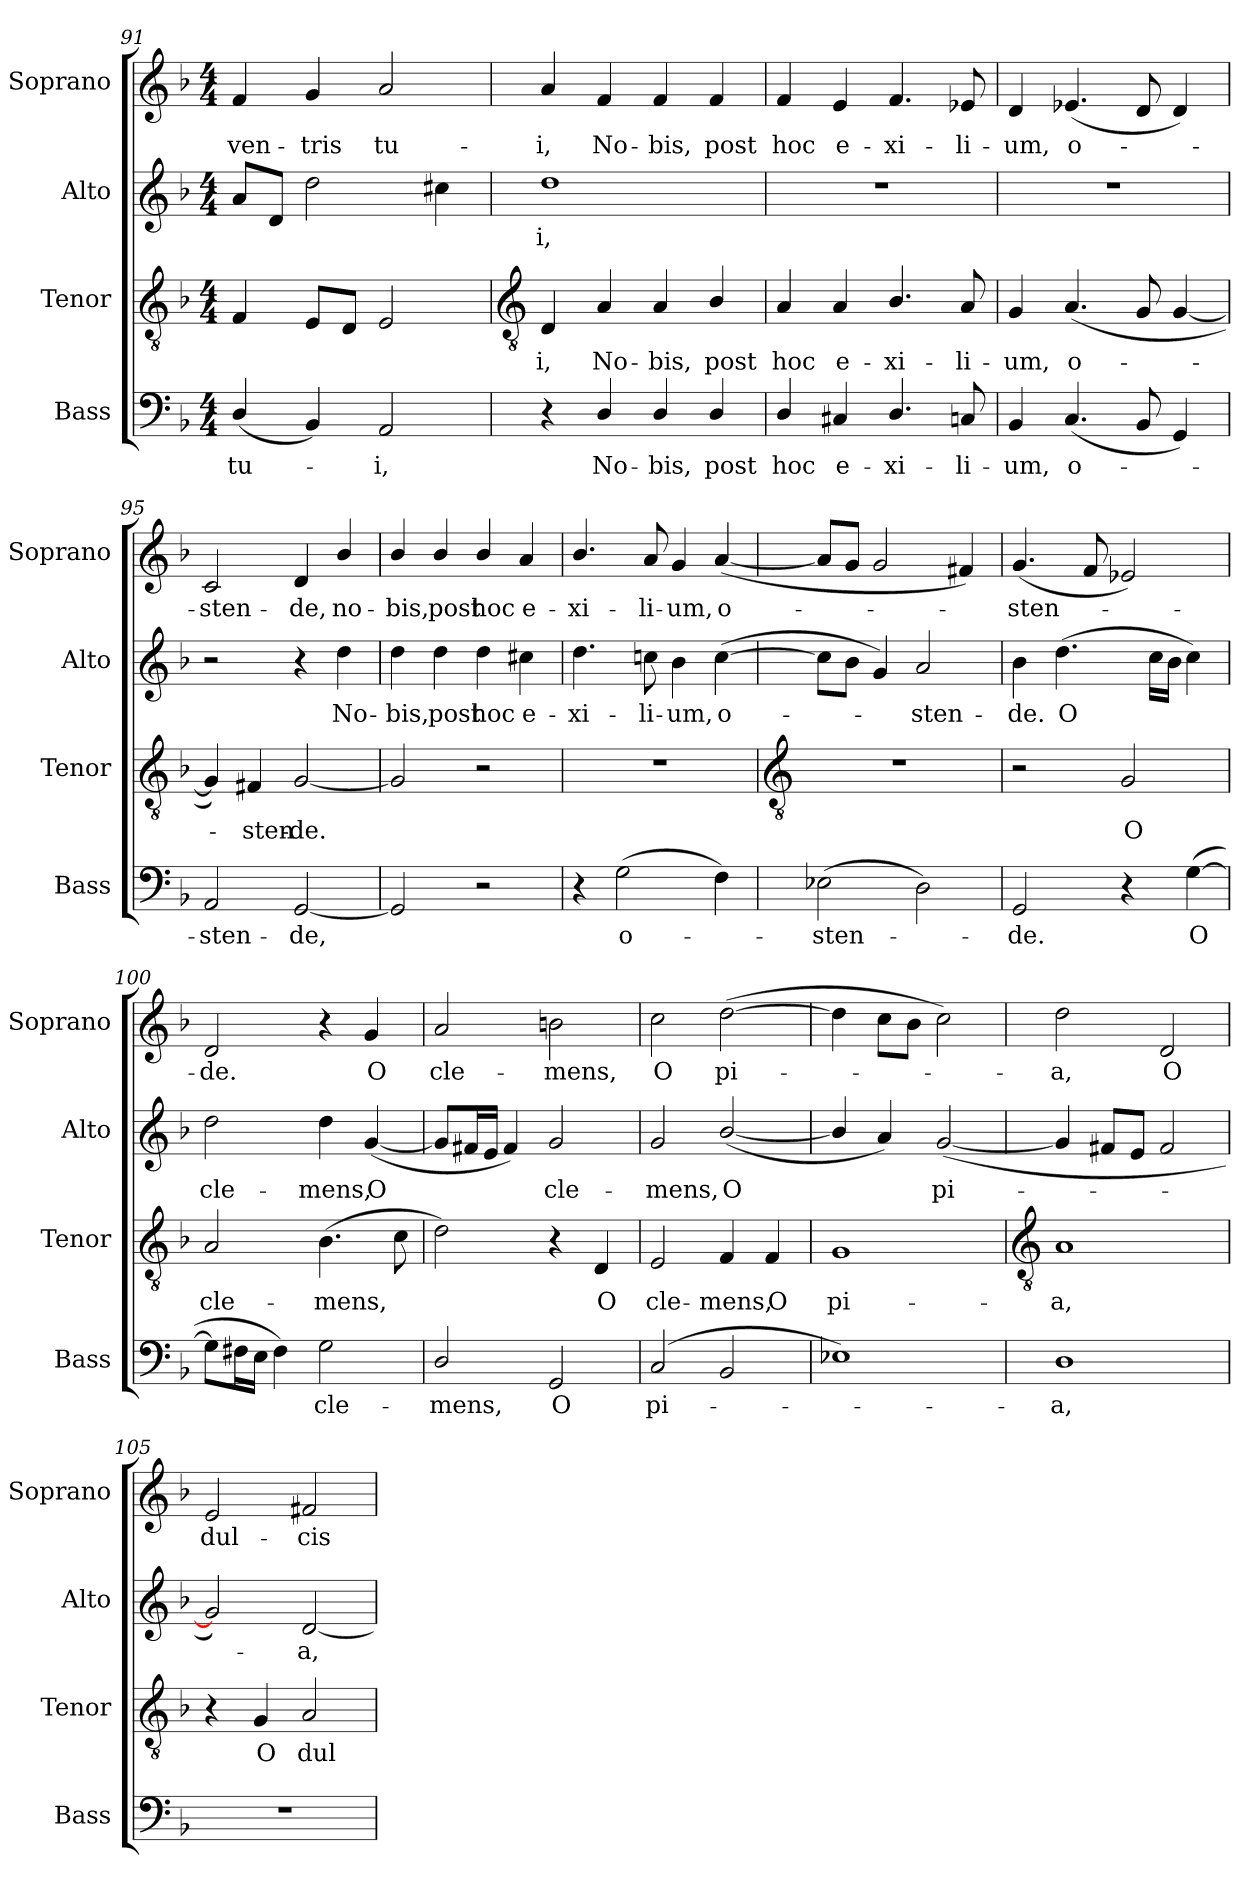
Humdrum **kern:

**kern	**text	**kern	**text	**kern	**text	**kern	**text
*part4	*part4	*part3	*part3	*part2	*part2	*part1	*part1
*staff4	*staff4	*staff3	*staff3	*staff2	*staff2	*staff1	*staff1
*I"Bass	*	*I"Tenor	*	*I"Alto	*	*I"Soprano	*
*I'Bass	*	*I'Tenor	*	*I'Alto	*	*I'Soprano	*
*clefF4	*	*clefGv2	*	*clefG2	*	*clefG2	*
*k[b-]	*	*k[b-]	*	*k[b-]	*	*k[b-]	*
*F:	*	*F:	*	*F:	*	*F:	*
*M4/4	*	*M4/4	*	*M4/4	*	*M4/4	*
=91	=91	=91	=91	=91	=91	=91	=91
!	!LO:LY:b	!	!	!	!	!	!LO:LY:b
(<4D/	tu-	4F	.	8aL	.	4f	ven-
.	.	.	.	8dJ	.	.	.
!	!	!	!	!	!	!	!LO:LY:b
4BB-)	.	8EL	.	2dd	.	4g	-tris
.	.	8DJ	.	.	.	.	.
!	!LO:LY:b	!	!	!	!	!	!LO:LY:b
2AA	i,	2E	.	.	.	2a	tu-
.	.	.	.	4cc#X	.	.	.
!!LO:LB:g=z
=92	=92	=92	=92	=92	=92	=92	=92
*	*	*clefGv2	*	*	*	*	*
!	!	!	!LO:LY:b	!	!LO:LY:b	!	!LO:LY:b
4r	.	4D	i,	1dd	i,	4a	-i,
!	!LO:LY:b	!	!LO:LY:b	!	!	!	!LO:LY:b
4D/	No-	4A	No-	.	.	4f	No-
!	!LO:LY:b	!	!LO:LY:b	!	!	!	!LO:LY:b
4D/	-bis,	4A	-bis,	.	.	4f	-bis,
!	!LO:LY:b	!	!LO:LY:b	!	!	!	!LO:LY:b
4D/	post	4B-/	post	.	.	4f	post
=93	=93	=93	=93	=93	=93	=93	=93
!	!LO:LY:b	!	!LO:LY:b	!	!	!	!LO:LY:b
4D/	hoc	4A	hoc	1r	.	4f	hoc
!	!LO:LY:b	!	!LO:LY:b	!	!	!	!LO:LY:b
4C#X	e-	4A	e-	.	.	4e	e-
!	!LO:LY:b	!	!LO:LY:b	!	!	!	!LO:LY:b
4.D/	-xi-	4.B-/	-xi-	.	.	4.f	-xi-
!	!LO:LY:b	!	!LO:LY:b	!	!	!	!LO:LY:b
8Cn	-li-	8A	-li-	.	.	8e-X	-li-
=94	=94	=94	=94	=94	=94	=94	=94
!	!LO:LY:b	!	!LO:LY:b	!	!	!	!LO:LY:b
4BB-	-um,	4G	-um,	1r	.	4d	-um,
!	!LO:LY:b	!	!LO:LY:b	!	!	!	!LO:LY:b
(<4.C	o-	(<4.A	o-	.	.	(<4.e-X	o-
8BB-	.	8G	.	.	.	8d	.
4GG)	.	[4G	.	.	.	4d)	.
=95	=95	=95	=95	=95	=95	=95	=95
!	!LO:LY:b	!	!	!	!	!	!LO:LY:b
2AA	sten-	4G])	.	2r	.	2c	sten-
!	!	!	!LO:LY:b	!	!	!	!
.	.	4F#X	sten-	.	.	.	.
!	!LO:LY:b	!	!LO:LY:b	!	!	!	!LO:LY:b
[2GG	-de,	[2G	-de.	4r	.	4d	-de,
!	!	!	!	!	!LO:LY:b	!	!LO:LY:b
.	.	.	.	4dd	No-	4b-/	no-
=96	=96	=96	=96	=96	=96	=96	=96
!	!	!	!	!	!LO:LY:b	!	!LO:LY:b
2GG]	.	2G]	.	4dd	-bis,	4b-/	-bis,
!	!	!	!	!	!LO:LY:b	!	!LO:LY:b
.	.	.	.	4dd	post	4b-/	post
!	!	!	!	!	!LO:LY:b	!	!LO:LY:b
2r	.	2r	.	4dd	hoc	4b-/	hoc
!	!	!	!	!	!LO:LY:b	!	!LO:LY:b
.	.	.	.	4cc#X	e-	4a	e-
=97	=97	=97	=97	=97	=97	=97	=97
!	!	!	!	!	!LO:LY:b	!	!LO:LY:b
4r	.	1r	.	4.dd	-xi-	4.b-/	-xi-
!	!LO:LY:b	!	!	!	!	!	!
(>2G	o-	.	.	.	.	.	.
!	!	!	!	!	!LO:LY:b	!	!LO:LY:b
.	.	.	.	8ccn	-li-	8a	-li-
!	!	!	!	!	!LO:LY:b	!	!LO:LY:b
.	.	.	.	4b-	-um,	4g	-um,
!	!	!	!	!	!LO:LY:b	!	!LO:LY:b
4F)	.	.	.	(>[4cc	o-	(<[4a	o-
!!LO:LB:g=z
=98	=98	=98	=98	=98	=98	=98	=98
*	*	*clefGv2	*	*	*	*	*
!	!LO:LY:b	!	!	!	!	!	!
(>2E-X	sten-	1r	.	8ccL]	.	8aL]	.
.	.	.	.	8b-J	.	8gJ	.
.	.	.	.	4g)	.	2g	.
!	!	!	!	!	!LO:LY:b	!	!
2D)	.	.	.	2a	sten-	.	.
.	.	.	.	.	.	4f#X)	.
=99	=99	=99	=99	=99	=99	=99	=99
!	!LO:LY:b	!	!	!	!LO:LY:b	!	!LO:LY:b
2GG	de.	2r	.	4b-	-de.	(<4.g	sten-
!	!	!	!	!	!LO:LY:b	!	!
.	.	.	.	(>4.dd	O	.	.
.	.	.	.	.	.	8f	.
!	!	!	!LO:LY:b	!	!	!	!
4r	.	2G	O	.	.	2e-X)	.
.	.	.	.	16ccLL	.	.	.
.	.	.	.	16b-JJ	.	.	.
!	!LO:LY:b	!	!	!	!	!	!
(>[4G	O	.	.	4cc)	.	.	.
=100	=100	=100	=100	=100	=100	=100	=100
!	!	!	!LO:LY:b	!	!LO:LY:b	!	!LO:LY:b
8GL]	.	2A	cle-	2dd	cle-	2d	de.
16F#XL	.	.	.	.	.	.	.
16EJJ	.	.	.	.	.	.	.
4F#)	.	.	.	.	.	.	.
!	!LO:LY:b	!	!LO:LY:b	!	!LO:LY:b	!	!
2G	cle-	(>4.B-	-mens,	4dd	-mens,	4r	.
!	!	!	!	!	!LO:LY:b	!	!LO:LY:b
.	.	.	.	(<[4g	O	4g	O
.	.	8c	.	.	.	.	.
=101	=101	=101	=101	=101	=101	=101	=101
!	!LO:LY:b	!	!	!	!	!	!LO:LY:b
2D/	-mens,	2d)	.	8gL]	.	2a	cle-
.	.	.	.	16f#XL	.	.	.
.	.	.	.	16eJJ	.	.	.
.	.	.	.	4f#)	.	.	.
!	!LO:LY:b	!	!	!	!LO:LY:b	!	!LO:LY:b
2GG	O	4r	.	2g	cle-	2bn	-mens,
!	!	!	!LO:LY:b	!	!	!	!
.	.	4D	O	.	.	.	.
=102	=102	=102	=102	=102	=102	=102	=102
!	!LO:LY:b	!	!LO:LY:b	!	!LO:LY:b	!	!LO:LY:b
(<2C	pi-	2E	cle-	2g	-mens,	2cc	O
!	!	!	!LO:LY:b	!	!LO:LY:b	!	!LO:LY:b
2BB-	.	4F	-mens,	(<[2b-/	O	(>[2dd	pi-
!	!	!	!LO:LY:b	!	!	!	!
.	.	4F	O	.	.	.	.
=103	=103	=103	=103	=103	=103	=103	=103
!	!	!	!LO:LY:b	!	!	!	!
1E-X)	.	1G	pi-	4b-/]	.	4dd]	.
.	.	.	.	4a)	.	8ccL	.
.	.	.	.	.	.	8b-J	.
!	!	!	!	!	!LO:LY:b	!	!
.	.	.	.	(<[2g	pi-	2cc)	.
!!LO:LB:g=z
=104	=104	=104	=104	=104	=104	=104	=104
*	*	*clefGv2	*	*	*	*	*
!	!LO:LY:b	!	!LO:LY:b	!	!	!	!LO:LY:b
1D	a,	1A	-a,	4g]	.	2dd	a,
.	.	.	.	8f#XL	.	.	.
.	.	.	.	8eJ	.	.	.
!	!	!	!	!	!	!	!LO:LY:b
.	.	.	.	2f#	.	2d	O
=105	=105	=105	=105	=105	=105	=105	=105
!	!	!	!	!	!	!	!LO:LY:b
1r	.	4r	.	2g])	.	2e	dul-
!	!	!	!LO:LY:b	!	!	!	!
.	.	4G	O	.	.	.	.
!	!	!	!LO:LY:b	!	!LO:LY:b	!	!LO:LY:b
.	.	2A	dul-	[2d	a,	2f#X	-cis
=	=	=	=	=	=	=	=
*-	*-	*-	*-	*-	*-	*-	*-
